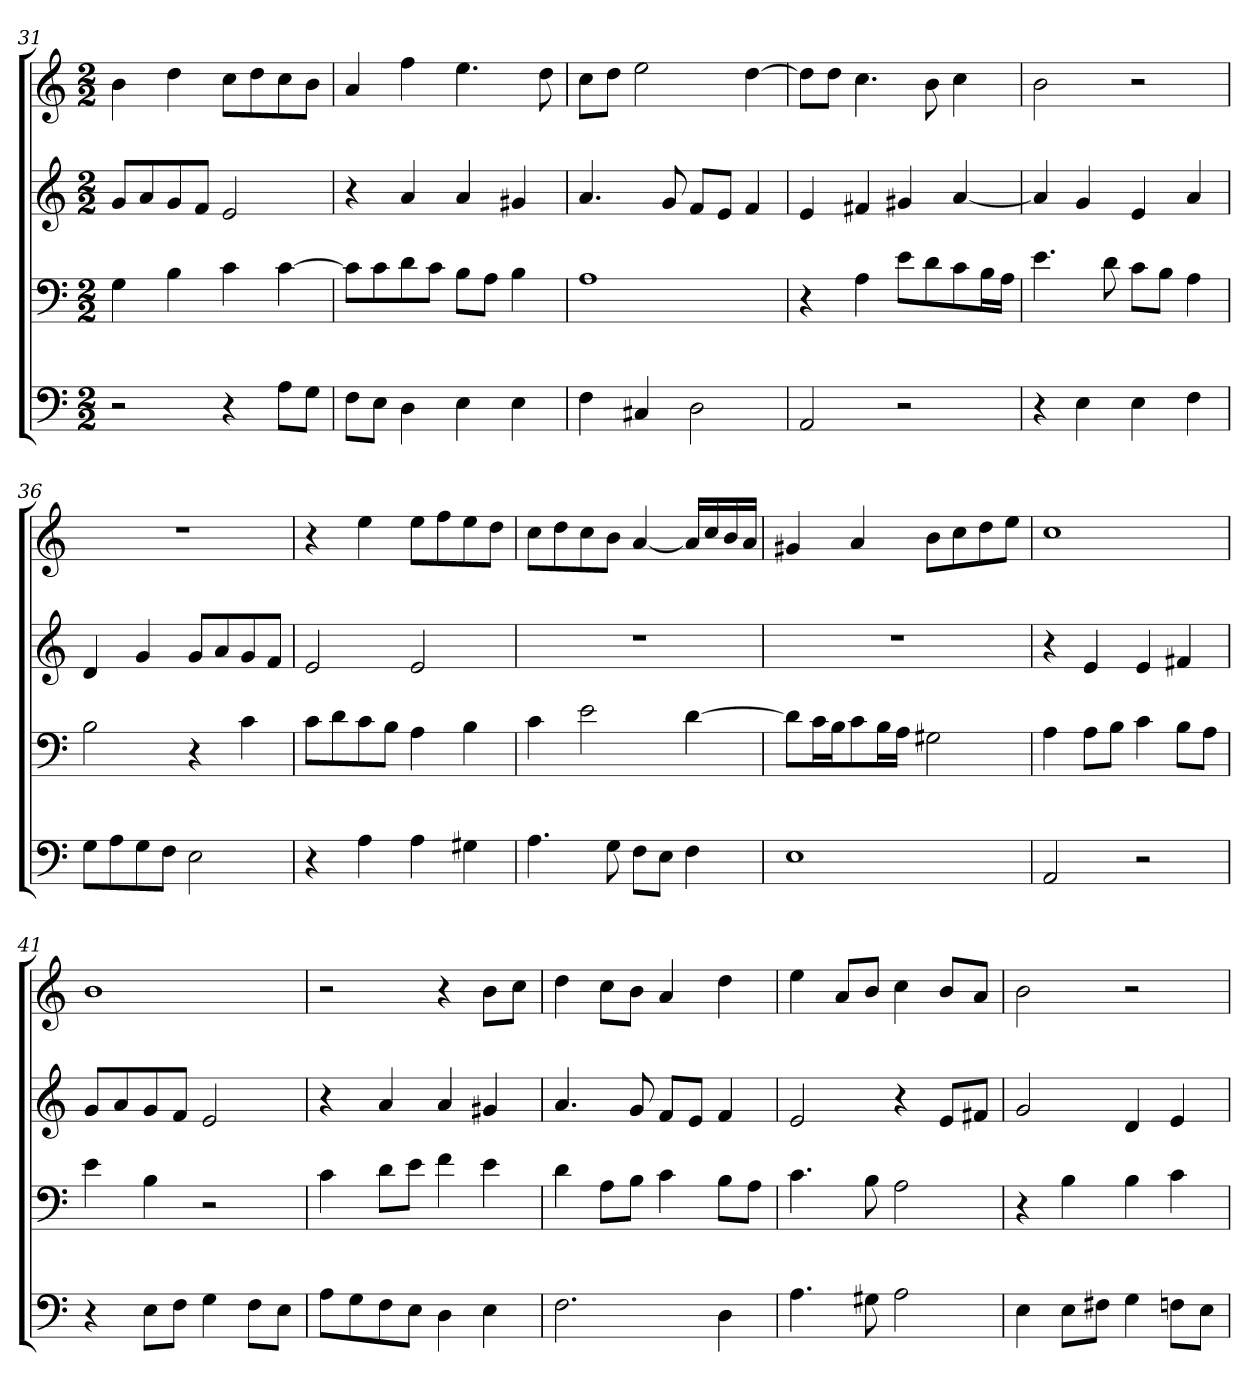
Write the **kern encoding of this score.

**kern	**kern	**kern	**kern
*part4	*part3	*part2	*part1
*staff4	*staff3	*staff2	*staff1
*clefF4	*clefF4	*clefG2	*clefG2
*k[]	*k[]	*k[]	*k[]
*E:phr	*E:phr	*E:phr	*E:phr
*M2/2	*M2/2	*M2/2	*M2/2
=31	=31	=31	=31
2r	4G	8g/L	4b
.	.	8a/	.
.	4B	8g/	4dd
.	.	8f/J	.
4r	4c	2e	8cc\L
.	.	.	8dd\
8A\L	[4c	.	8cc\
8G\J	.	.	8b\J
=32	=32	=32	=32
8F\L	8c\L]	4r	4a
8E\J	8c\	.	.
4D	8d\	4a	4ff
.	8c\J	.	.
4E	8B\L	4a	4.ee
.	8A\J	.	.
4E	4B	4g#X	.
.	.	.	8dd
=33	=33	=33	=33
4F	1A	4.a	8cc\L
.	.	.	8dd\J
4C#X	.	.	2ee
.	.	8g	.
2D	.	8f/L	.
.	.	8e/J	.
.	.	4f	[4dd
=34	=34	=34	=34
2AA	4r	4e	8dd\L]
.	.	.	8dd\J
.	4A	4f#X	4.cc
2r	8e\L	4g#X	.
.	8d\	.	8b
.	8c\	[4a	4cc
.	16B\L	.	.
.	16A\JJ	.	.
=35	=35	=35	=35
4r	4.e	4a]	2b
4E	.	4g	.
.	8d	.	.
4E	8c\L	4e	2r
.	8B\J	.	.
4F	4A	4a	.
=36	=36	=36	=36
8G\L	2B	4d	1r
8A\	.	.	.
8G\	.	4g	.
8F\J	.	.	.
2E	4r	8g/L	.
.	.	8a/	.
.	4c	8g/	.
.	.	8f/J	.
=37	=37	=37	=37
4r	8c\L	2e	4r
.	8d\	.	.
4A	8c\	.	4ee
.	8B\J	.	.
4A	4A	2e	8ee\L
.	.	.	8ff\
4G#X	4B	.	8ee\
.	.	.	8dd\J
=38	=38	=38	=38
4.A	4c	1r	8cc\L
.	.	.	8dd\
.	2e	.	8cc\
8G	.	.	8b\J
8F\L	.	.	[4a
8E\J	.	.	.
4F	[4d	.	16a/LL]
.	.	.	16cc/
.	.	.	16b/
.	.	.	16a/JJ
=39	=39	=39	=39
1E	8d\L]	1r	4g#X
.	16c\L	.	.
.	16B\J	.	.
.	8c\	.	4a
.	16B\L	.	.
.	16A\JJ	.	.
.	2G#X	.	8b\L
.	.	.	8cc\
.	.	.	8dd\
.	.	.	8ee\J
=40	=40	=40	=40
2AA	4A	4r	1cc
.	8A\L	4e	.
.	8B\J	.	.
2r	4c	4e	.
.	8B\L	4f#X	.
.	8A\J	.	.
=41	=41	=41	=41
4r	4e	8g/L	1b
.	.	8a/	.
8E\L	4B	8g/	.
8F\J	.	8f/J	.
4G	2r	2e	.
8F\L	.	.	.
8E\J	.	.	.
=42	=42	=42	=42
8A\L	4c	4r	2r
8G\	.	.	.
8F\	8d\L	4a	.
8E\J	8e\J	.	.
4D	4f	4a	4r
4E	4e	4g#X	8b\L
.	.	.	8cc\J
=43	=43	=43	=43
2.F	4d	4.a	4dd
.	8A\L	.	8cc\L
.	8B\J	8g	8b\J
.	4c	8f/L	4a
.	.	8e/J	.
4D	8B\L	4f	4dd
.	8A\J	.	.
=44	=44	=44	=44
4.A	4.c	2e	4ee
.	.	.	8a/L
8G#X	8B	.	8b/J
2A	2A	4r	4cc
.	.	8e/L	8b/L
.	.	8f#X/J	8a/J
=45	=45	=45	=45
4E	4r	2g	2b
8E\L	4B	.	.
8F#X\J	.	.	.
4G	4B	4d	2r
8Fn\L	4c	4e	.
8E\J	.	.	.
=	=	=	=
*-	*-	*-	*-
